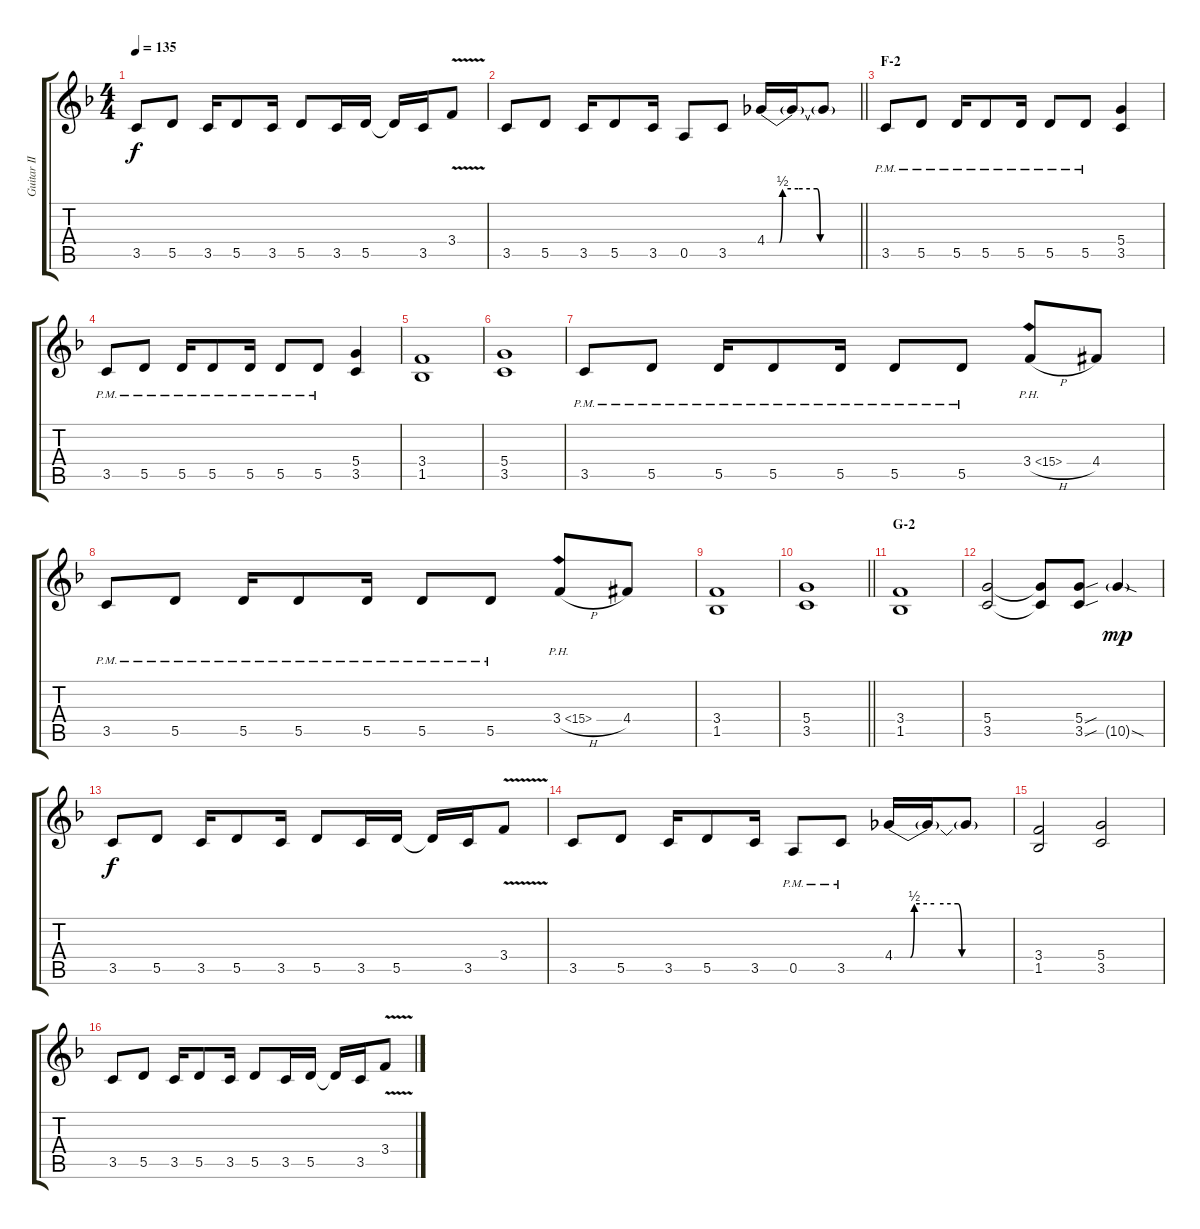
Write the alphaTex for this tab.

\track ("Guitar II" "Guitar II") {instrument overdrivenguitar}
\staff {score tabs}
\tuning (E4 B3 G3 D3 A2 E2) {hide}
\ts (4 4)
\tempo 135
\clef g2
\ks f
3.5.8{dy f} 5.5.8 3.5.16 5.5.8 3.5.16 5.5.8 3.5.16 5.5.16 5.5{t}.16 3.5.16 3.4{v}.8 |
\barLineRight lightlight
3.5.8 5.5.8 3.5.16 5.5.8 3.5.16 0.5.8 3.5.8 4.4{be (custom 0 0 8 0 10 2 20 2 32 2 34 0 41 0 60 0)}.16 4.4{t}.16 4.4{t}.8 |
\section ("" "F-2")
3.5{pm}.8 5.5{pm}.8 5.5{pm}.16 5.5{pm}.8 5.5{pm}.16 5.5{pm}.8 5.5{pm}.8 (5.4 3.5).4 |
3.5{pm}.8 5.5{pm}.8 5.5{pm}.16 5.5{pm}.8 5.5{pm}.16 5.5{pm}.8 5.5{pm}.8 (5.4 3.5).4 |
(3.4 1.5).1 |
(5.4 3.5).1 |
3.5{pm}.8 5.5{pm}.8 5.5{pm}.16 5.5{pm}.8 5.5{pm}.16 5.5{pm}.8 5.5{pm}.8 3.4{ph 12 h}.8 4.4{acc #}.8 |
3.5{pm}.8 5.5{pm}.8 5.5{pm}.16 5.5{pm}.8 5.5{pm}.16 5.5{pm}.8 5.5{pm}.8 3.4{ph 12 h}.8 4.4{acc #}.8 |
(3.4 1.5).1 |
\barLineRight lightlight
(5.4 3.5).1 |
\section ("" "G-2")
(3.4 1.5).1 |
(5.4 3.5).2 (5.4{t} 3.5{t}).8 (5.4{sou} 3.5{sou}).8 10.5{sod g}.4{dy mp} |
3.5.8{dy f} 5.5.8 3.5.16 5.5.8 3.5.16 5.5.8 3.5.16 5.5.16 5.5{t}.16 3.5.16 3.4{v}.8 |
3.5.8 5.5.8 3.5.16 5.5.8 3.5.16 0.5{pm}.8 3.5{pm}.8 4.4{be (custom 0 0 8 0 10 2 20 2 32 2 34 0 41 0 60 0)}.16 4.4{t}.16 4.4{t}.8 |
(3.4 1.5).2 (5.4 3.5).2 |
3.5.8 5.5.8 3.5.16 5.5.8 3.5.16 5.5.8 3.5.16 5.5.16 5.5{t}.16 3.5.16 3.4{v}.8
